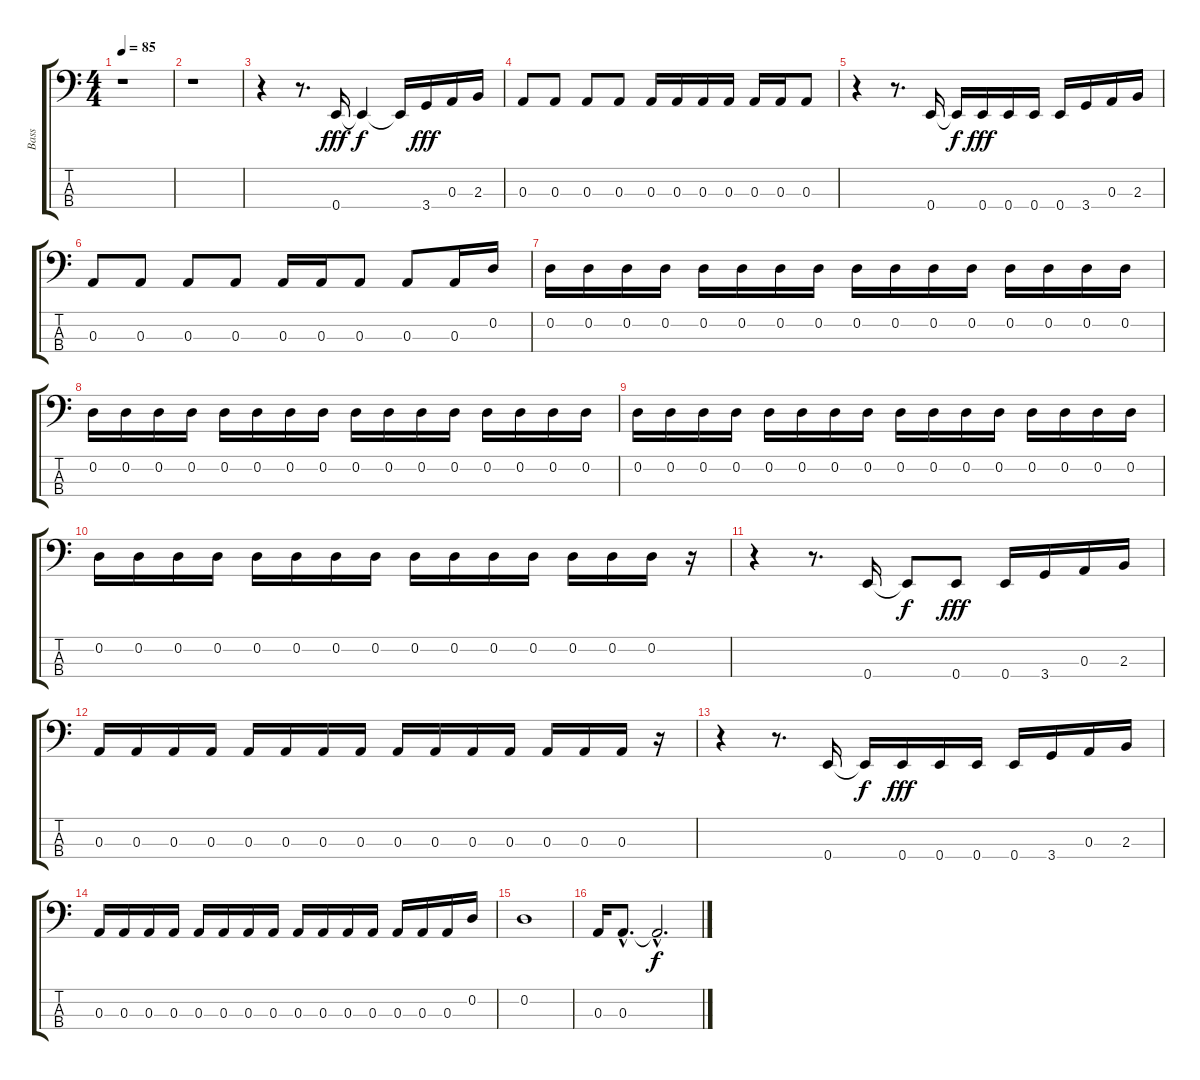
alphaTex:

\track ("Bass" "Bass") {instrument electricbassfinger}
\staff {score tabs}
\tuning (G2 D2 A1 E1) {hide}
\ts (4 4)
\tempo 85
\clef f4
\ks c
r.1{dy f} |
r.1 |
r.4 r.8{d} 0.4.16{dy fff} 0.4{t}.4{dy f} 0.4{t}.16 3.4.16{dy fff} 0.3.16 2.3.16 |
0.3.8 0.3.8 0.3.8 0.3.8 0.3.16 0.3.16 0.3.16 0.3.16 0.3.16 0.3.16 0.3.8 |
r.4 r.8{d} 0.4.16 0.4{t}.16{dy f} 0.4.16{dy fff} 0.4.16 0.4.16 0.4.16 3.4.16 0.3.16 2.3.16 |
0.3.8 0.3.8 0.3.8 0.3.8 0.3.16 0.3.16 0.3.8 0.3.8 0.3.16 0.2.16 |
0.2.16 0.2.16 0.2.16 0.2.16 0.2.16 0.2.16 0.2.16 0.2.16 0.2.16 0.2.16 0.2.16 0.2.16 0.2.16 0.2.16 0.2.16 0.2.16 |
0.2.16 0.2.16 0.2.16 0.2.16 0.2.16 0.2.16 0.2.16 0.2.16 0.2.16 0.2.16 0.2.16 0.2.16 0.2.16 0.2.16 0.2.16 0.2.16 |
0.2.16 0.2.16 0.2.16 0.2.16 0.2.16 0.2.16 0.2.16 0.2.16 0.2.16 0.2.16 0.2.16 0.2.16 0.2.16 0.2.16 0.2.16 0.2.16 |
0.2.16 0.2.16 0.2.16 0.2.16 0.2.16 0.2.16 0.2.16 0.2.16 0.2.16 0.2.16 0.2.16 0.2.16 0.2.16 0.2.16 0.2.16 r.16 |
r.4 r.8{d} 0.4.16 0.4{t}.8{dy f} 0.4.8{dy fff} 0.4.16 3.4.16 0.3.16 2.3.16 |
0.3.16 0.3.16 0.3.16 0.3.16 0.3.16 0.3.16 0.3.16 0.3.16 0.3.16 0.3.16 0.3.16 0.3.16 0.3.16 0.3.16 0.3.16 r.16 |
r.4 r.8{d} 0.4.16 0.4{t}.16{dy f} 0.4.16{dy fff} 0.4.16 0.4.16 0.4.16 3.4.16 0.3.16 2.3.16 |
0.3.16 0.3.16 0.3.16 0.3.16 0.3.16 0.3.16 0.3.16 0.3.16 0.3.16 0.3.16 0.3.16 0.3.16 0.3.16 0.3.16 0.3.16 0.2.16 |
0.2.1 |
0.3.16 0.3{hac}.8{d} 0.3{hac t}.2{d dy f}
